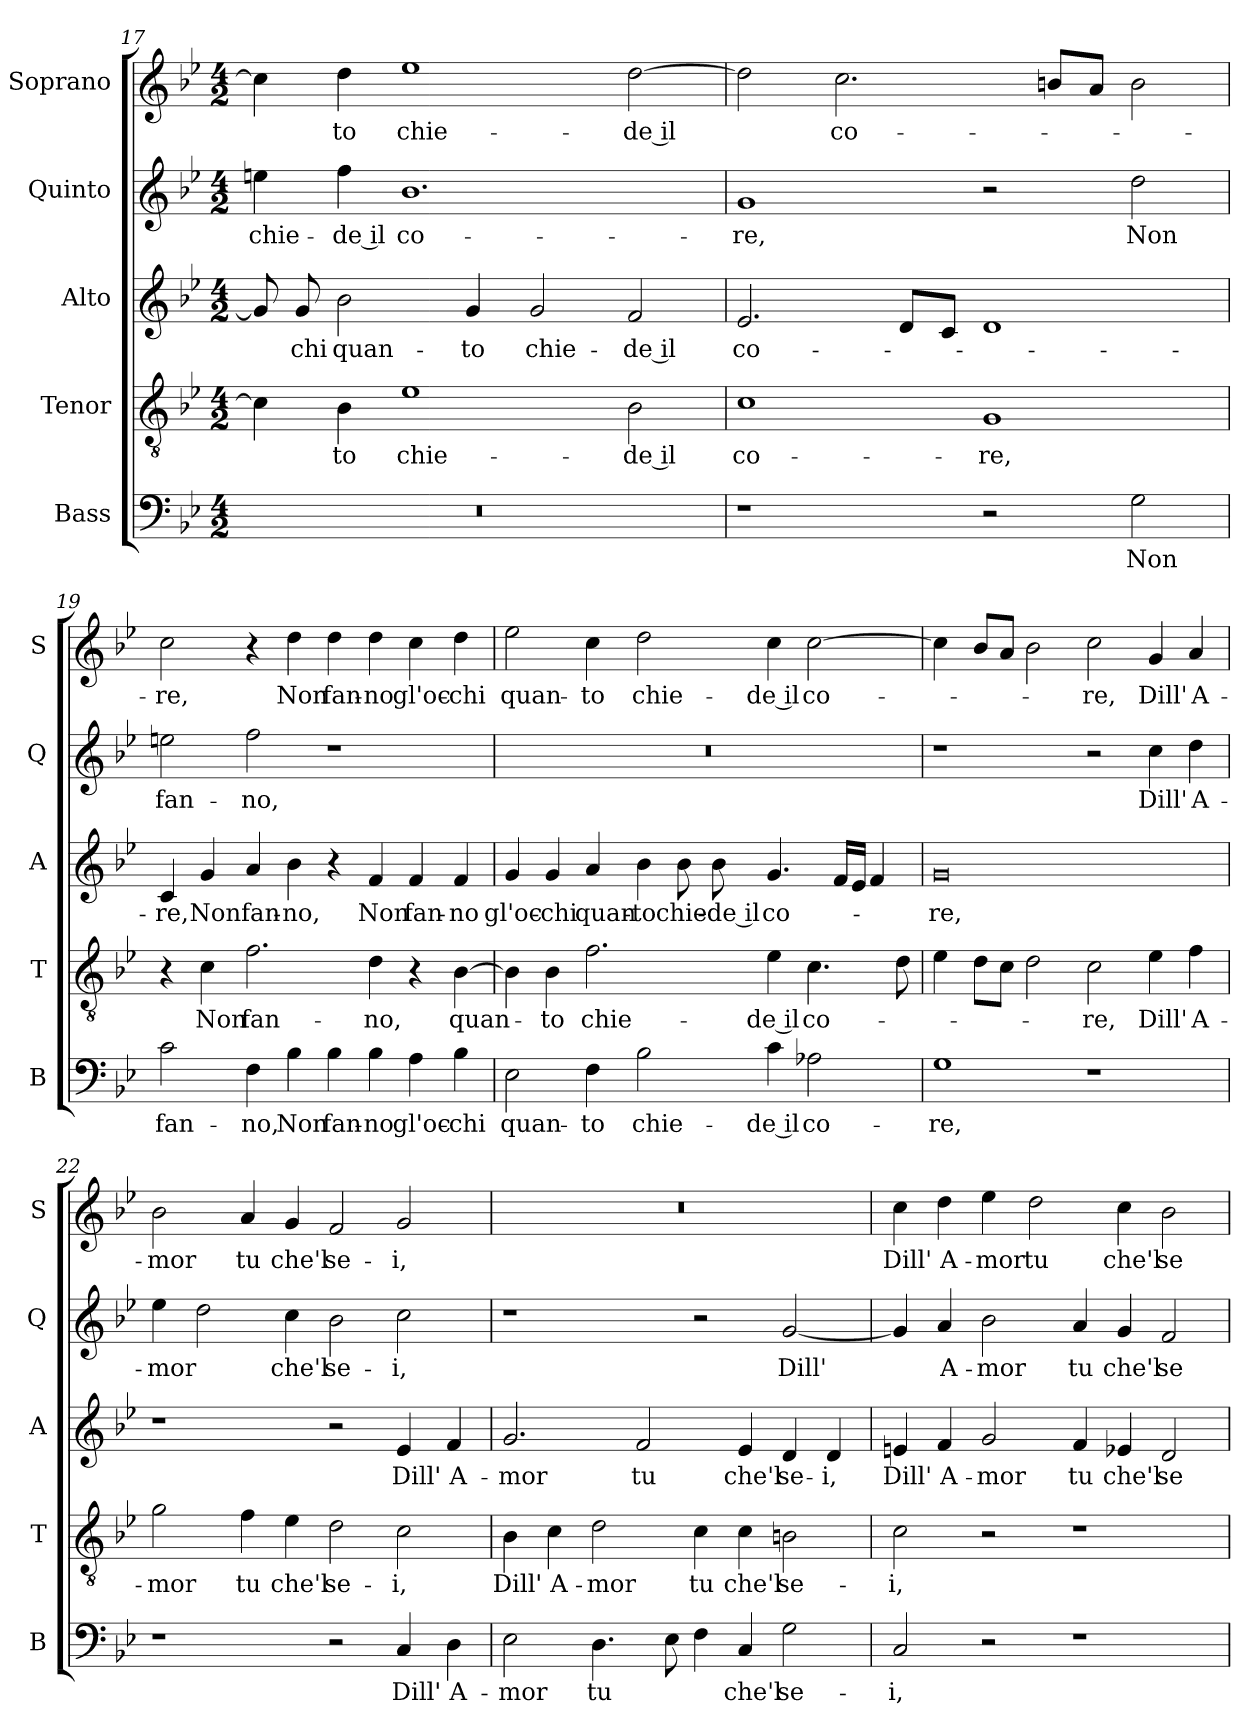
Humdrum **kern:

**kern	**text	**kern	**text	**kern	**text	**kern	**text	**kern	**text
*part5	*part5	*part4	*part4	*part3	*part3	*part2	*part2	*part1	*part1
*staff5	*staff5	*staff4	*staff4	*staff3	*staff3	*staff2	*staff2	*staff1	*staff1
*I"Bass	*	*I"Tenor	*	*I"Alto	*	*I"Quinto	*	*I"Soprano	*
*I'B	*	*I'T	*	*I'A	*	*I'Q	*	*I'S	*
!!LO:PB:g=z
*clefF4	*	*clefGv2	*	*clefG2	*	*clefG2	*	*clefG2	*
*k[b-e-]	*	*k[b-e-]	*	*k[b-e-]	*	*k[b-e-]	*	*k[b-e-]	*
*B-:	*	*B-:	*	*B-:	*	*B-:	*	*B-:	*
*M4/2	*	*M4/2	*	*M4/2	*	*M4/2	*	*M4/2	*
=17	=17	=17	=17	=17	=17	=17	=17	=17	=17
!	!	!	!	!	!	!	!LO:LY:b	!	!
0r	.	4c\]	.	8g/]	.	4een\	chie-	4cc\]	.
!	!	!	!	!	!LO:LY:b	!	!	!	!
.	.	.	.	8g/	-chi	.	.	.	.
!	!	!	!LO:LY:b	!	!LO:LY:b	!	!LO:LY:b	!	!LO:LY:b
.	.	4B-\	-to	2b-\	quan-	4ff\	-de il	4dd\	-to
!	!	!	!LO:LY:b	!	!	!	!LO:LY:b	!	!LO:LY:b
.	.	1e-	chie-	.	.	1.b-	co-	1ee-	chie-
!	!	!	!	!	!LO:LY:b	!	!	!	!
.	.	.	.	4g/	-to	.	.	.	.
!	!	!	!	!	!LO:LY:b	!	!	!	!
.	.	.	.	2g/	chie-	.	.	.	.
!	!	!	!LO:LY:b	!	!LO:LY:b	!	!	!	!LO:LY:b
.	.	2B-\	-de il	2f/	-de il	.	.	[2dd\	-de il
=18	=18	=18	=18	=18	=18	=18	=18	=18	=18
!	!	!	!LO:LY:b	!	!LO:LY:b	!	!LO:LY:b	!	!
1r	.	1c	co-	2.e-/	co-	1g	-re,	2dd\]	.
!	!	!	!	!	!	!	!	!	!LO:LY:b
.	.	.	.	.	.	.	.	2.cc\	co-
.	.	.	.	8d/L	.	.	.	.	.
.	.	.	.	8c/J	.	.	.	.	.
!	!	!	!LO:LY:b	!	!	!	!	!	!
2r	.	1G	-re,	1d	.	2r	.	.	.
.	.	.	.	.	.	.	.	8bn/L	.
.	.	.	.	.	.	.	.	8a/J	.
!	!LO:LY:b	!	!	!	!	!	!LO:LY:b	!	!
2G\	Non	.	.	.	.	2dd\	Non	2b\	.
=19	=19	=19	=19	=19	=19	=19	=19	=19	=19
!	!LO:LY:b	!	!	!	!LO:LY:b	!	!LO:LY:b	!	!LO:LY:b
2c\	fan-	4r	.	4c/	-re,	2een\	fan-	2cc\	-re,
!	!	!	!LO:LY:b	!	!LO:LY:b	!	!	!	!
.	.	4c\	Non	4g/	Non	.	.	.	.
!	!LO:LY:b	!	!LO:LY:b	!	!LO:LY:b	!	!LO:LY:b	!	!
4F\	-no,	2.f\	fan-	4a/	fan-	2ff\	-no,	4r	.
!	!LO:LY:b	!	!	!	!LO:LY:b	!	!	!	!LO:LY:b
4B-\	Non	.	.	4b-\	-no,	.	.	4dd\	Non
!	!LO:LY:b	!	!	!	!	!	!	!	!LO:LY:b
4B-\	fan-	.	.	4r	.	1r	.	4dd\	fan-
!	!LO:LY:b	!	!LO:LY:b	!	!LO:LY:b	!	!	!	!LO:LY:b
4B-\	-no	4d\	-no,	4f/	Non	.	.	4dd\	-no
!	!LO:LY:b	!	!	!	!LO:LY:b	!	!	!	!LO:LY:b
4A\	gl'oc-	4r	.	4f/	fan-	.	.	4cc\	gl'oc-
!	!LO:LY:b	!	!LO:LY:b	!	!LO:LY:b	!	!	!	!LO:LY:b
4B-\	-chi	[4B-\	quan-	4f/	-no	.	.	4dd\	-chi
!!LO:LB:g=z
=20	=20	=20	=20	=20	=20	=20	=20	=20	=20
!	!LO:LY:b	!	!	!	!LO:LY:b	!	!	!	!LO:LY:b
2E-\	quan-	4B-\]	.	4g/	gl'oc-	0r	.	2ee-\	quan-
!	!	!	!LO:LY:b	!	!LO:LY:b	!	!	!	!
.	.	4B-\	-to	4g/	-chi	.	.	.	.
!	!LO:LY:b	!	!LO:LY:b	!	!LO:LY:b	!	!	!	!LO:LY:b
4F\	-to	2.f\	chie-	4a/	quan-	.	.	4cc\	-to
!	!LO:LY:b	!	!	!	!LO:LY:b	!	!	!	!LO:LY:b
2B-\	chie-	.	.	4b-\	-to	.	.	2dd\	chie-
!	!	!	!	!	!LO:LY:b	!	!	!	!
.	.	.	.	8b-\	chie-	.	.	.	.
!	!	!	!	!	!LO:LY:b	!	!	!	!
.	.	.	.	8b-\	-de il	.	.	.	.
!	!LO:LY:b	!	!LO:LY:b	!	!LO:LY:b	!	!	!	!LO:LY:b
4c\	-de il	4e-\	-de il	4.g/	co-	.	.	4cc\	-de il
!	!LO:LY:b	!	!LO:LY:b	!	!	!	!	!	!LO:LY:b
2A-X\	co-	4.c\	co-	.	.	.	.	[2cc\	co-
.	.	.	.	16f/LL	.	.	.	.	.
.	.	.	.	16e-/JJ	.	.	.	.	.
.	.	.	.	4f/	.	.	.	.	.
.	.	8d\	.	.	.	.	.	.	.
=21	=21	=21	=21	=21	=21	=21	=21	=21	=21
!	!LO:LY:b	!	!	!	!LO:LY:b	!	!	!	!
1G	-re,	4e-\	.	0g	-re,	1r	.	4cc\]	.
.	.	8d\L	.	.	.	.	.	8b-/L	.
.	.	8c\J	.	.	.	.	.	8a/J	.
.	.	2d\	.	.	.	.	.	2b-\	.
!	!	!	!LO:LY:b	!	!	!	!	!	!LO:LY:b
1r	.	2c\	-re,	.	.	2r	.	2cc\	-re,
!	!	!	!LO:LY:b	!	!	!	!LO:LY:b	!	!LO:LY:b
.	.	4e-\	Dill'	.	.	4cc\	Dill'	4g/	Dill'
!	!	!	!LO:LY:b	!	!	!	!LO:LY:b	!	!LO:LY:b
.	.	4f\	A-	.	.	4dd\	A-	4a/	A-
=22	=22	=22	=22	=22	=22	=22	=22	=22	=22
!	!	!	!LO:LY:b	!	!	!	!LO:LY:b	!	!LO:LY:b
1r	.	2g\	-mor	1r	.	4ee-\	-mor	2b-\	-mor
.	.	.	.	.	.	2dd\	.	.	.
!	!	!	!LO:LY:b	!	!	!	!	!	!LO:LY:b
.	.	4f\	tu	.	.	.	.	4a/	tu
!	!	!	!LO:LY:b	!	!	!	!LO:LY:b	!	!LO:LY:b
.	.	4e-\	che'l	.	.	4cc\	che'l	4g/	che'l
!	!	!	!LO:LY:b	!	!	!	!LO:LY:b	!	!LO:LY:b
2r	.	2d\	se-	2r	.	2b-\	se-	2f/	se-
!	!LO:LY:b	!	!LO:LY:b	!	!LO:LY:b	!	!LO:LY:b	!	!LO:LY:b
4C/	Dill'	2c\	-i,	4e-/	Dill'	2cc\	-i,	2g/	-i,
!	!LO:LY:b	!	!	!	!LO:LY:b	!	!	!	!
4D\	A-	.	.	4f/	A-	.	.	.	.
!!LO:LB:g=z
=23	=23	=23	=23	=23	=23	=23	=23	=23	=23
!	!LO:LY:b	!	!LO:LY:b	!	!LO:LY:b	!	!	!	!
2E-\	-mor	4B-\	Dill'	2.g/	-mor	1r	.	0r	.
!	!	!	!LO:LY:b	!	!	!	!	!	!
.	.	4c\	A-	.	.	.	.	.	.
!	!LO:LY:b	!	!LO:LY:b	!	!	!	!	!	!
4.D\	tu	2d\	-mor	.	.	.	.	.	.
!	!	!	!	!	!LO:LY:b	!	!	!	!
.	.	.	.	2f/	tu	.	.	.	.
8E-\	.	.	.	.	.	.	.	.	.
!	!	!	!LO:LY:b	!	!	!	!	!	!
4F\	.	4c\	tu	.	.	2r	.	.	.
!	!LO:LY:b	!	!LO:LY:b	!	!LO:LY:b	!	!	!	!
4C/	che'l	4c\	che'l	4e-/	che'l	.	.	.	.
!	!LO:LY:b	!	!LO:LY:b	!	!LO:LY:b	!	!LO:LY:b	!	!
2G\	se-	2Bn\	se-	4d/	se-	[2g/	Dill'	.	.
!	!	!	!	!	!LO:LY:b	!	!	!	!
.	.	.	.	4d/	-i,	.	.	.	.
=24	=24	=24	=24	=24	=24	=24	=24	=24	=24
!	!LO:LY:b	!	!LO:LY:b	!	!LO:LY:b	!	!	!	!LO:LY:b
2C/	-i,	2c\	-i,	4en/	Dill'	4g/]	.	4cc\	Dill'
!	!	!	!	!	!LO:LY:b	!	!LO:LY:b	!	!LO:LY:b
.	.	.	.	4f/	A-	4a/	A-	4dd\	A-
!	!	!	!	!	!LO:LY:b	!	!LO:LY:b	!	!LO:LY:b
2r	.	2r	.	2g/	-mor	2b-\	-mor	4ee-\	-mor
!	!	!	!	!	!	!	!	!	!LO:LY:b
.	.	.	.	.	.	.	.	2dd\	tu
!	!	!	!	!	!LO:LY:b	!	!LO:LY:b	!	!
1r	.	1r	.	4f/	tu	4a/	tu	.	.
!	!	!	!	!	!LO:LY:b	!	!LO:LY:b	!	!LO:LY:b
.	.	.	.	4e-X/	che'l	4g/	che'l	4cc\	che'l
!	!	!	!	!	!LO:LY:b	!	!LO:LY:b	!	!LO:LY:b
.	.	.	.	2d/	se-	2f/	se-	2b-\	se-
=	=	=	=	=	=	=	=	=	=
*-	*-	*-	*-	*-	*-	*-	*-	*-	*-
